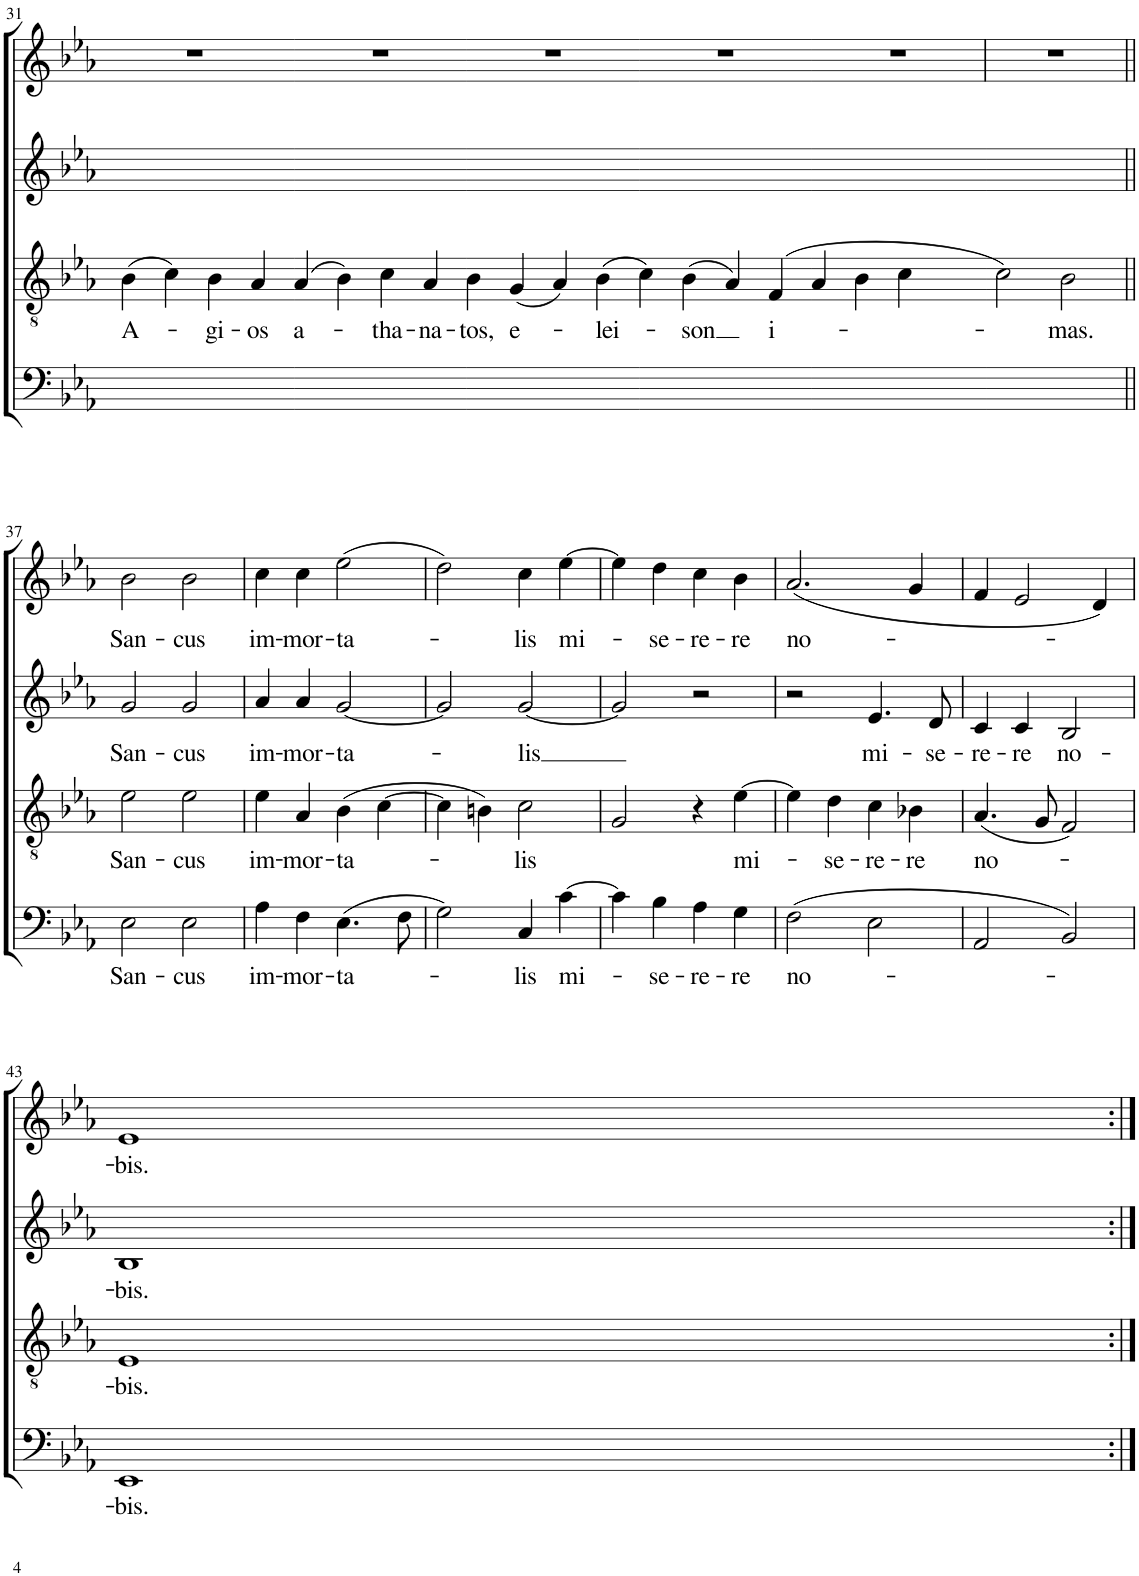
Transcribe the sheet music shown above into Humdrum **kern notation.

**kern	**text	**kern	**text	**kern	**text	**kern	**text
*part4	*part4	*part3	*part3	*part2	*part2	*part1	*part1
*staff4	*staff4	*staff3	*staff3	*staff2	*staff2	*staff1	*staff1
*I"Bass	*	*I"Tenor	*	*I"Alto	*	*I"Soprano	*
!!LO:PB:g=z
*clefF4	*	*clefGv2	*	*clefG2	*	*clefG2	*
*k[b-e-a-]	*	*k[b-e-a-]	*	*k[b-e-a-]	*	*k[b-e-a-]	*
*c:	*	*c:	*	*c:	*	*c:	*
*M4/4	*	*M4/4	*	*M4/4	*	*M4/4	*
*met(c)	*	*met(c)	*	*met(c)	*	*met(c)	*
=31	=31	=31	=31	=31	=31	=31	=31
!	!	!	!LO:LY:b	!	!	!	!
1ryy	.	(4B-\	A-	1ryy	.	1r	.
.	.	4c\)	.	.	.	.	.
!	!	!	!LO:LY:b	!	!	!	!
.	.	4B-\	-gi-	.	.	.	.
!	!	!	!LO:LY:b	!	!	!	!
.	.	4A-/	-os	.	.	.	.
=32-	=32-	=32-	=32-	=32-	=32-	=32-	=32-
!	!	!	!LO:LY:b	!	!	!	!
1ryy	.	(4A-/	a-	1ryy	.	1r	.
.	.	4B-\)	.	.	.	.	.
!	!	!	!LO:LY:b	!	!	!	!
.	.	4c\	-tha-	.	.	.	.
!	!	!	!LO:LY:b	!	!	!	!
.	.	4A-/	-na-	.	.	.	.
=33-	=33-	=33-	=33-	=33-	=33-	=33-	=33-
!	!	!	!LO:LY:b	!	!	!	!
1ryy	.	4B-\	-tos,	1ryy	.	1r	.
!	!	!	!LO:LY:b	!	!	!	!
.	.	(4G/	e-	.	.	.	.
.	.	4A-/)	.	.	.	.	.
!	!	!	!LO:LY:b	!	!	!	!
.	.	(4B-\	-lei-	.	.	.	.
=34-	=34-	=34-	=34-	=34-	=34-	=34-	=34-
1ryy	.	4c\)	.	1ryy	.	1r	.
!	!	!	!LO:LY:b	!	!	!	!
.	.	(4B-\	-son	.	.	.	.
.	.	4A-/)	.	.	.	.	.
!	!	!	!LO:LY:b	!	!	!	!
.	.	(4F/	i-	.	.	.	.
=35-	=35-	=35-	=35-	=35-	=35-	=35-	=35-
1ryy	.	4A-/	.	1ryy	.	1r	.
.	.	4B-\	.	.	.	.	.
.	.	4c\	.	.	.	.	.
.	.	4ryy	.	.	.	.	.
=36	=36	=36	=36	=36	=36	=36	=36
1ryy	.	2c\)	.	1ryy	.	1r	.
!	!	!	!LO:LY:b	!	!	!	!
.	.	2B-\	-mas.	.	.	.	.
!!LO:LB:g=z
=37||	=37||	=37||	=37||	=37||	=37||	=37||	=37||
!	!LO:LY:b	!	!LO:LY:b	!	!LO:LY:b	!	!LO:LY:b
2E-\	San-	2e-\	San-	2g/	San-	2b-\	San-
!	!LO:LY:b	!	!LO:LY:b	!	!LO:LY:b	!	!LO:LY:b
2E-\	-cus	2e-\	-cus	2g/	-cus	2b-\	-cus
=38	=38	=38	=38	=38	=38	=38	=38
!	!LO:LY:b	!	!LO:LY:b	!	!LO:LY:b	!	!LO:LY:b
4A-\	im-	4e-\	im-	4a-/	im-	4cc\	im-
!	!LO:LY:b	!	!LO:LY:b	!	!LO:LY:b	!	!LO:LY:b
4F\	-mor-	4A-/	-mor-	4a-/	-mor-	4cc\	-mor-
!	!LO:LY:b	!	!LO:LY:b	!	!LO:LY:b	!	!LO:LY:b
(4.E-\	-ta-	(4B-\	-ta-	[2g/	-ta-	(2ee-\	-ta-
.	.	[4c\	.	.	.	.	.
8F\	.	.	.	.	.	.	.
=39	=39	=39	=39	=39	=39	=39	=39
2G\)	.	4c\]	.	2g/]	.	2dd\)	.
.	.	4Bn\)	.	.	.	.	.
!	!LO:LY:b	!	!LO:LY:b	!	!LO:LY:b	!	!LO:LY:b
4C/	-lis	2c\	-lis	[2g/	-lis	4cc\	-lis
!	!LO:LY:b	!	!	!	!	!	!LO:LY:b
[4c\	mi-	.	.	.	.	[4ee-\	mi-
=40	=40	=40	=40	=40	=40	=40	=40
4c\]	.	2G/	.	2g/]	.	4ee-\]	.
!	!LO:LY:b	!	!	!	!	!	!LO:LY:b
4B-\	-se-	.	.	.	.	4dd\	-se-
!	!LO:LY:b	!	!	!	!	!	!LO:LY:b
4A-\	-re-	4r	.	2r	.	4cc\	-re-
!	!LO:LY:b	!	!LO:LY:b	!	!	!	!LO:LY:b
4G\	-re	[4e-\	mi-	.	.	4b-\	-re
=41	=41	=41	=41	=41	=41	=41	=41
!	!LO:LY:b	!	!	!	!	!	!LO:LY:b
(2F\	no-	4e-\]	.	2r	.	(2.a-/	no-
!	!	!	!LO:LY:b	!	!	!	!
.	.	4d\	-se-	.	.	.	.
!	!	!	!LO:LY:b	!	!LO:LY:b	!	!
2E-\	.	4c\	-re-	4.e-/	mi-	.	.
!	!	!	!LO:LY:b	!	!	!	!
.	.	4B-X\	-re	.	.	4g/	.
!	!	!	!	!	!LO:LY:b	!	!
.	.	.	.	8d/	-se-	.	.
=42	=42	=42	=42	=42	=42	=42	=42
!	!	!	!LO:LY:b	!	!LO:LY:b	!	!
2AA-/	.	(4.A-/	no-	4c/	-re-	4f/	.
!	!	!	!	!	!LO:LY:b	!	!
.	.	.	.	4c/	-re	2e-/	.
.	.	8G/	.	.	.	.	.
!	!	!	!	!	!LO:LY:b	!	!
2BB-/)	.	2F/)	.	2B-/	no-	.	.
.	.	.	.	.	.	4d/)	.
!!LO:LB:g=z
=43	=43	=43	=43	=43	=43	=43	=43
!	!LO:LY:b	!	!LO:LY:b	!	!LO:LY:b	!	!LO:LY:b
1EE-	-bis.	1E-	-bis.	1B-	-bis.	1e-	-bis.
=:|!	=:|!	=:|!	=:|!	=:|!	=:|!	=:|!	=:|!
*-	*-	*-	*-	*-	*-	*-	*-
